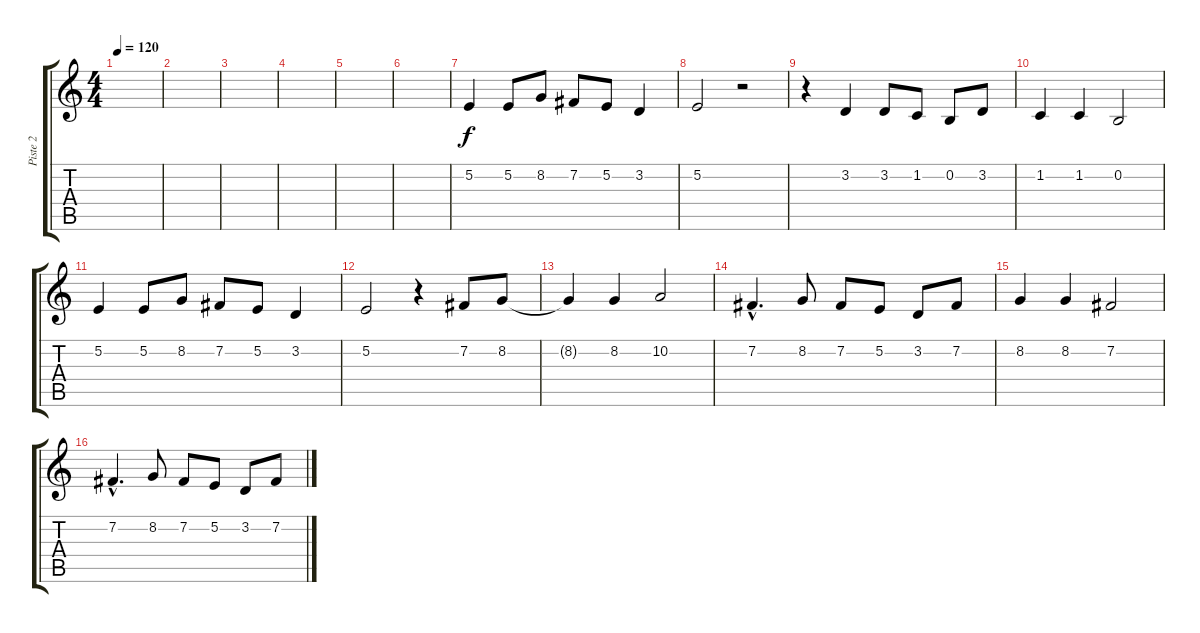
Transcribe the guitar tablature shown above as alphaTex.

\track ("Piste 2" "Piste 2") {instrument flute}
\staff {score tabs}
\tuning (E4 B3 G3 D3 A2 E2) {hide}
\ts (4 4)
\tempo 120
\clef g2
\ks c
|
|
|
|
|
|
5.2.4 5.2.8 8.2.8 7.2.8 5.2.8 3.2.4 |
5.2.2 r.2 |
r.4 3.2.4 3.2.8 1.2.8 0.2.8 3.2.8 |
1.2.4 1.2.4 0.2.2 |
5.2.4 5.2.8 8.2.8 7.2.8 5.2.8 3.2.4 |
5.2.2 r.4 7.2.8 8.2.8 |
8.2{t}.4 8.2.4 10.2.2 |
7.2{hac}.4{d} 8.2.8 7.2.8 5.2.8 3.2.8 7.2.8 |
8.2.4 8.2.4 7.2.2 |
7.2{hac}.4{d} 8.2.8 7.2.8 5.2.8 3.2.8 7.2.8
